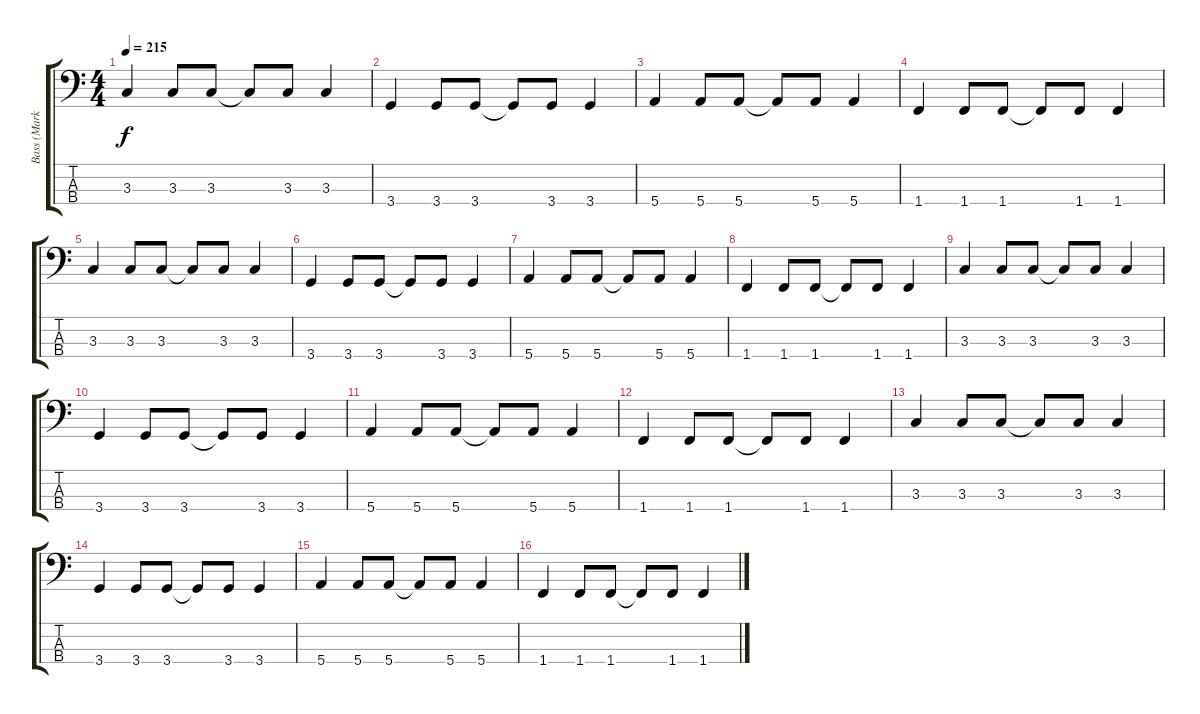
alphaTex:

\track ("Bass (Mark)" "Bass (Mark") {instrument electricbasspick}
\staff {score tabs}
\tuning (G2 D2 A1 E1) {hide}
\ts (4 4)
\tempo 215
\clef f4
\ks c
3.3.4{dy f} 3.3.8 3.3.8 3.3{t}.8 3.3.8 3.3.4 |
3.4.4 3.4.8 3.4.8 3.4{t}.8 3.4.8 3.4.4 |
5.4.4 5.4.8 5.4.8 5.4{t}.8 5.4.8 5.4.4 |
1.4.4 1.4.8 1.4.8 1.4{t}.8 1.4.8 1.4.4 |
3.3.4 3.3.8 3.3.8 3.3{t}.8 3.3.8 3.3.4 |
3.4.4 3.4.8 3.4.8 3.4{t}.8 3.4.8 3.4.4 |
5.4.4 5.4.8 5.4.8 5.4{t}.8 5.4.8 5.4.4 |
1.4.4 1.4.8 1.4.8 1.4{t}.8 1.4.8 1.4.4 |
3.3.4 3.3.8 3.3.8 3.3{t}.8 3.3.8 3.3.4 |
3.4.4 3.4.8 3.4.8 3.4{t}.8 3.4.8 3.4.4 |
5.4.4 5.4.8 5.4.8 5.4{t}.8 5.4.8 5.4.4 |
1.4.4 1.4.8 1.4.8 1.4{t}.8 1.4.8 1.4.4 |
3.3.4 3.3.8 3.3.8 3.3{t}.8 3.3.8 3.3.4 |
3.4.4 3.4.8 3.4.8 3.4{t}.8 3.4.8 3.4.4 |
5.4.4 5.4.8 5.4.8 5.4{t}.8 5.4.8 5.4.4 |
1.4.4 1.4.8 1.4.8 1.4{t}.8 1.4.8 1.4.4
